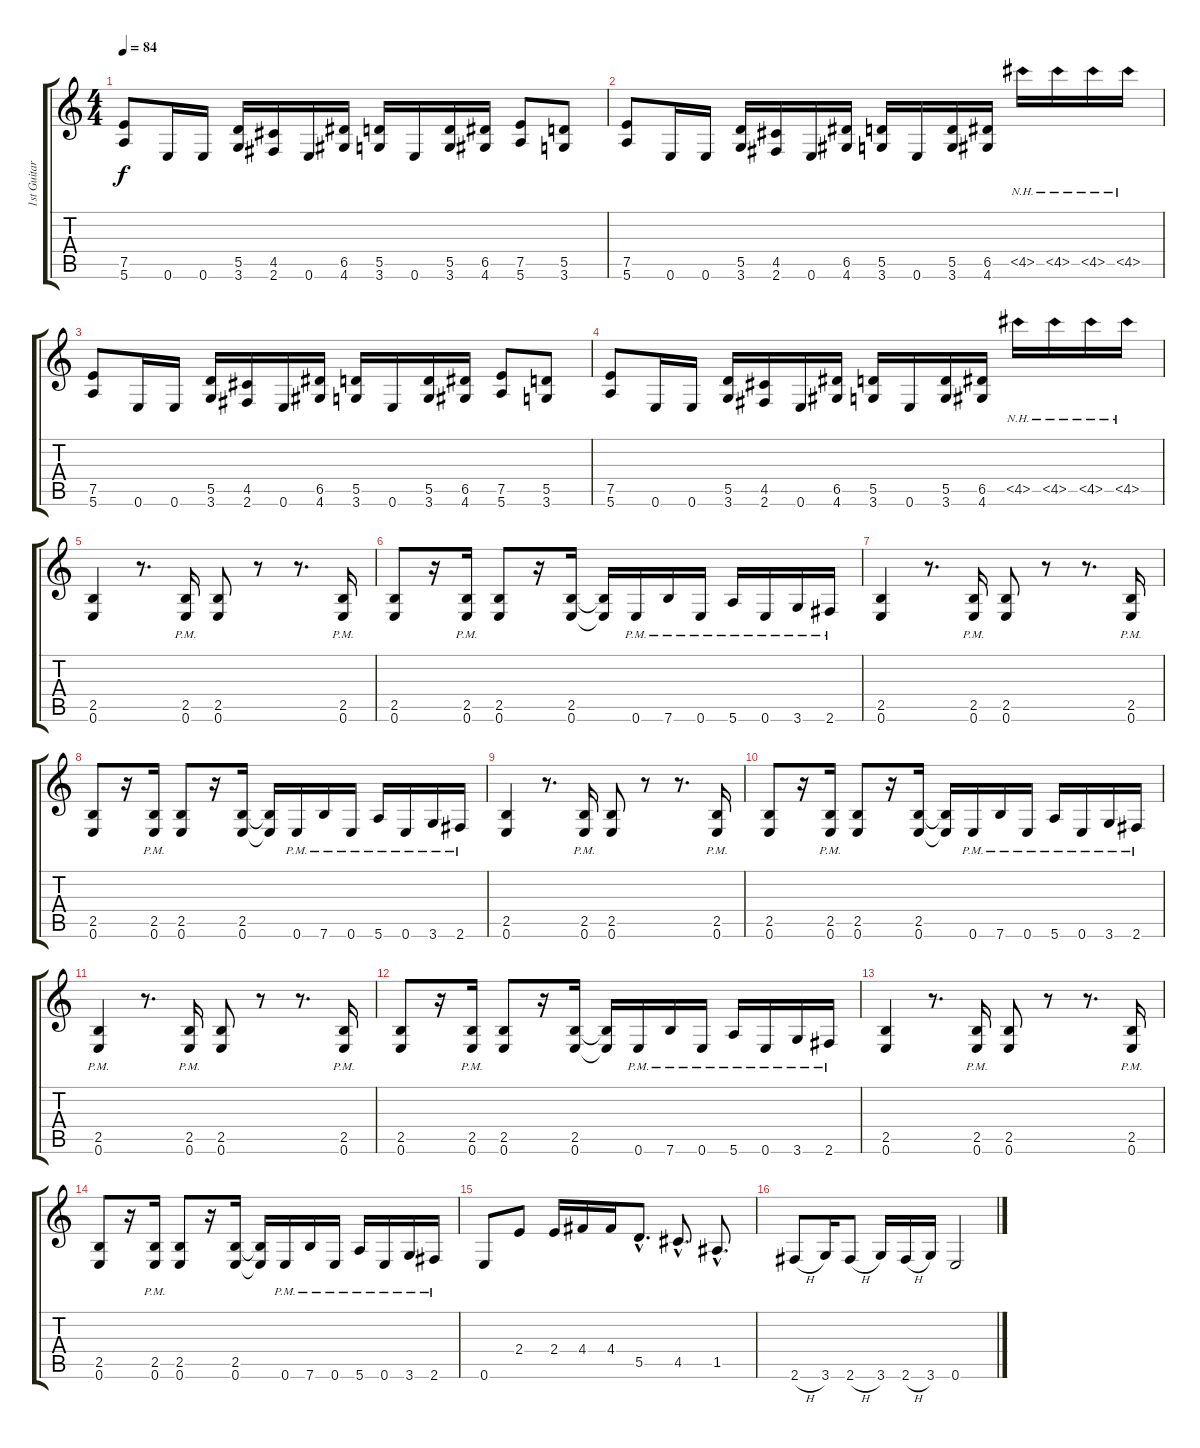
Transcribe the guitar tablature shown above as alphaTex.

\track ("1st Guitar" "1st Guitar") {instrument distortionguitar}
\staff {score tabs}
\tuning (E4 B3 G3 D3 A2 E2) {hide}
\ts (4 4)
\tempo 84
\clef g2
\ks c
(7.5 5.6).8{dy f} 0.6.16 0.6.16 (5.5 3.6).16 (4.5 2.6).16 0.6.16 (6.5 4.6).16 (5.5 3.6).16 0.6.16 (5.5 3.6).16 (6.5 4.6).16 (7.5 5.6).8 (5.5 3.6).8 |
(7.5 5.6).8 0.6.16 0.6.16 (5.5 3.6).16 (4.5 2.6).16 0.6.16 (6.5 4.6).16 (5.5 3.6).16 0.6.16 (5.5 3.6).16 (6.5 4.6).16 4.5{nh}.16 4.5{nh}.16 4.5{nh}.16 4.5{nh}.16 |
(7.5 5.6).8 0.6.16 0.6.16 (5.5 3.6).16 (4.5 2.6).16 0.6.16 (6.5 4.6).16 (5.5 3.6).16 0.6.16 (5.5 3.6).16 (6.5 4.6).16 (7.5 5.6).8 (5.5 3.6).8 |
(7.5 5.6).8 0.6.16 0.6.16 (5.5 3.6).16 (4.5 2.6).16 0.6.16 (6.5 4.6).16 (5.5 3.6).16 0.6.16 (5.5 3.6).16 (6.5 4.6).16 4.5{nh}.16 4.5{nh}.16 4.5{nh}.16 4.5{nh}.16 |
(2.5 0.6).4 r.8{d} (2.5{pm} 0.6{pm}).16 (2.5 0.6).8 r.8 r.8{d} (2.5{pm} 0.6{pm}).16 |
(2.5 0.6).8 r.16 (2.5{pm} 0.6{pm}).16 (2.5 0.6).8 r.16 (2.5 0.6).16 (2.5{t} 0.6{t}).16 0.6{pm}.16 7.6{pm}.16 0.6{pm}.16 5.6{pm}.16 0.6{pm}.16 3.6{pm}.16 2.6{pm}.16 |
(2.5 0.6).4 r.8{d} (2.5{pm} 0.6{pm}).16 (2.5 0.6).8 r.8 r.8{d} (2.5{pm} 0.6{pm}).16 |
(2.5 0.6).8 r.16 (2.5{pm} 0.6{pm}).16 (2.5 0.6).8 r.16 (2.5 0.6).16 (2.5{t} 0.6{t}).16 0.6{pm}.16 7.6{pm}.16 0.6{pm}.16 5.6{pm}.16 0.6{pm}.16 3.6{pm}.16 2.6{pm}.16 |
(2.5 0.6).4 r.8{d} (2.5{pm} 0.6{pm}).16 (2.5 0.6).8 r.8 r.8{d} (2.5{pm} 0.6{pm}).16 |
(2.5 0.6).8 r.16 (2.5{pm} 0.6{pm}).16 (2.5 0.6).8 r.16 (2.5 0.6).16 (2.5{t} 0.6{t}).16 0.6{pm}.16 7.6{pm}.16 0.6{pm}.16 5.6{pm}.16 0.6{pm}.16 3.6{pm}.16 2.6{pm}.16 |
(2.5{pm} 0.6{pm}).4 r.8{d} (2.5{pm} 0.6{pm}).16 (2.5 0.6).8 r.8 r.8{d} (2.5{pm} 0.6{pm}).16 |
(2.5 0.6).8 r.16 (2.5{pm} 0.6{pm}).16 (2.5 0.6).8 r.16 (2.5 0.6).16 (2.5{t} 0.6{t}).16 0.6{pm}.16 7.6{pm}.16 0.6{pm}.16 5.6{pm}.16 0.6{pm}.16 3.6{pm}.16 2.6{pm}.16 |
(2.5 0.6).4 r.8{d} (2.5{pm} 0.6{pm}).16 (2.5 0.6).8 r.8 r.8{d} (2.5{pm} 0.6{pm}).16 |
(2.5 0.6).8 r.16 (2.5{pm} 0.6{pm}).16 (2.5 0.6).8 r.16 (2.5 0.6).16 (2.5{t} 0.6{t}).16 0.6{pm}.16 7.6{pm}.16 0.6{pm}.16 5.6{pm}.16 0.6{pm}.16 3.6{pm}.16 2.6{pm}.16 |
0.6.8 2.4.8 2.4.16 4.4.16 4.4.16 5.5{hac}.8{d} 4.5{hac}.8{d} 1.5{hac}.8{d} |
2.6{h}.8 3.6.16 2.6{h}.8 3.6.16 2.6{h}.16 3.6.16 0.6.2
